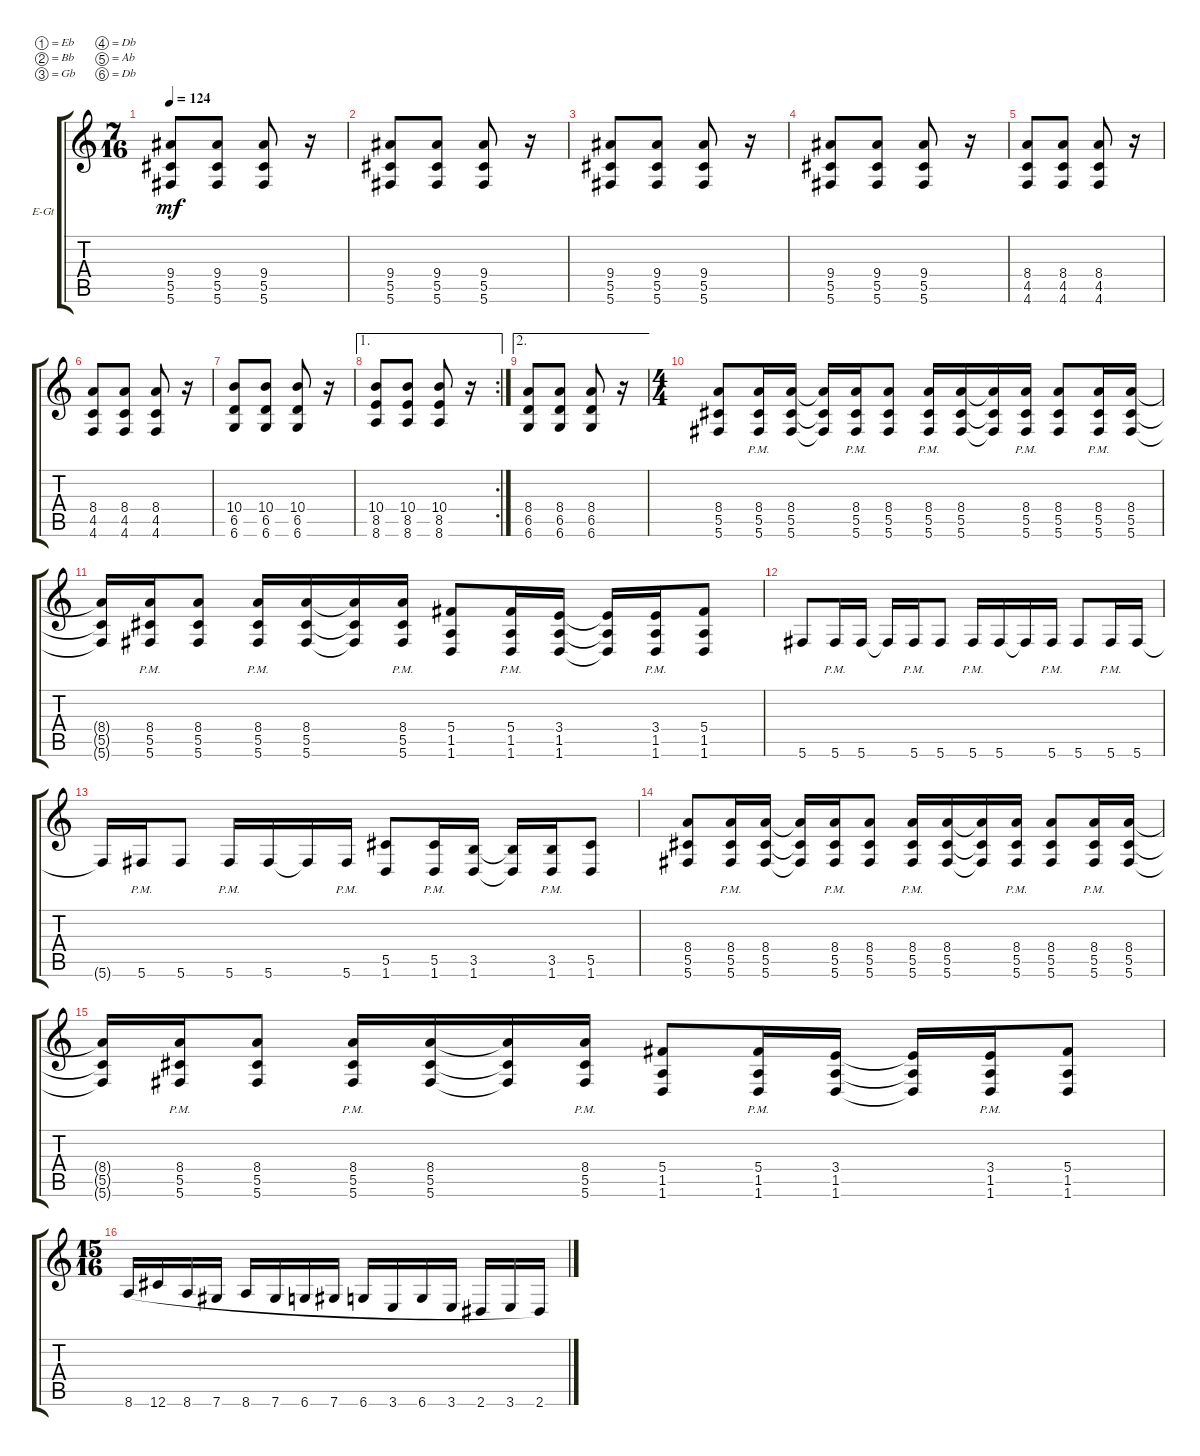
\defaultSystemsLayout 4
\bracketExtendMode groupsimilarinstruments
\firstSystemTrackNameOrientation horizontal
\otherSystemsTrackNameOrientation horizontal
\track ("Nolly" "E-Gt") {instrument overdrivenguitar}
\staff {score tabs}
\tuning (Eb4 Bb3 Gb3 Db3 Ab2 Db2)
\ts (7 16)
\tempo 124
\clef g2
\ks c
(5.6 5.5 9.4).8{dy mf} (9.4 5.5 5.6).8 (5.6 5.5 9.4).8 r.16 |
(5.6 5.5 9.4).8 (9.4 5.5 5.6).8 (5.6 5.5 9.4).8 r.16 |
(5.6 5.5 9.4).8 (9.4 5.5 5.6).8 (5.6 5.5 9.4).8 r.16 |
(5.6 5.5 9.4).8 (9.4 5.5 5.6).8 (5.6 5.5 9.4).8 r.16 |
(4.6 4.5 8.4).8 (8.4 4.5 4.6).8 (4.6 4.5 8.4).8 r.16 |
(4.6 4.5 8.4).8 (8.4 4.5 4.6).8 (4.6 4.5 8.4).8 r.16 |
(6.6 6.5 10.4).8 (10.4 6.5 6.6).8 (6.6 6.5 10.4).8 r.16 |
\ae 1
\rc 2
(8.5 8.6 10.4).8 (10.4 8.6 8.5).8 (10.4 8.5 8.6).8 r.16 |
\ae 2
(6.6 6.5 8.4).8 (8.4 6.5 6.6).8 (8.4 6.5 6.6).8 r.16 |
\ts (4 4)
(5.6 5.5 8.4).8 (5.6{pm} 5.5{pm} 8.4{pm}).16 (8.4 5.5 5.6).16 (5.6{t} 5.5{t} 8.4{t}).16 (8.4{pm} 5.5{pm} 5.6{pm}).16 (5.6 5.5 8.4).8 (5.6{pm} 5.5{pm} 8.4{pm}).16 (8.4 5.5 5.6).16 (8.4{t} 5.5{t} 5.6{t}).16 (5.6{pm} 5.5{pm} 8.4{pm}).16 (8.4 5.5 5.6).8 (5.6{pm} 5.5{pm} 8.4{pm}).16 (8.4 5.5 5.6).16 |
(5.6{t} 5.5{t} 8.4{t}).16 (8.4{pm} 5.5{pm} 5.6{pm}).16 (5.6 5.5 8.4).8 (8.4{pm} 5.5{pm} 5.6{pm}).16 (5.6 5.5 8.4).16 (8.4{t} 5.5{t} 5.6{t}).16 (5.6{pm} 5.5{pm} 8.4{pm}).16 (5.4 1.5 1.6).8 (1.6{pm} 1.5{pm} 5.4{pm}).16 (3.4 1.5 1.6).16 (1.6{t} 1.5{t} 3.4{t}).16 (3.4{pm} 1.5{pm} 1.6{pm}).16 (1.6 1.5 5.4).8 |
5.6.8 5.6{pm}.16 5.6.16 5.6{t}.16 5.6{pm}.16 5.6.8 5.6{pm}.16 5.6.16 5.6{t}.16 5.6{pm}.16 5.6.8 5.6{pm}.16 5.6.16 |
5.6{t}.16 5.6{pm}.16 5.6.8 5.6{pm}.16 5.6.16 5.6{t}.16 5.6{pm}.16 (5.5 1.6).8 (1.6{pm} 5.5{pm}).16 (3.5 1.6).16 (1.6{t} 3.5{t}).16 (3.5{pm} 1.6{pm}).16 (1.6 5.5).8 |
(5.6 5.5 8.4).8 (5.6{pm} 5.5{pm} 8.4{pm}).16 (8.4 5.5 5.6).16 (5.6{t} 5.5{t} 8.4{t}).16 (8.4{pm} 5.5{pm} 5.6{pm}).16 (5.6 5.5 8.4).8 (5.6{pm} 5.5{pm} 8.4{pm}).16 (8.4 5.5 5.6).16 (8.4{t} 5.5{t} 5.6{t}).16 (5.6{pm} 5.5{pm} 8.4{pm}).16 (8.4 5.5 5.6).8 (5.6{pm} 5.5{pm} 8.4{pm}).16 (8.4 5.5 5.6).16 |
(5.6{t} 5.5{t} 8.4{t}).16 (8.4{pm} 5.5{pm} 5.6{pm}).16 (5.6 5.5 8.4).8 (8.4{pm} 5.5{pm} 5.6{pm}).16 (5.6 5.5 8.4).16 (8.4{t} 5.5{t} 5.6{t}).16 (5.6{pm} 5.5{pm} 8.4{pm}).16 (5.4 1.5 1.6).8 (1.6{pm} 1.5{pm} 5.4{pm}).16 (3.4 1.5 1.6).16 (1.6{t} 1.5{t} 3.4{t}).16 (3.4{pm} 1.5{pm} 1.6{pm}).16 (1.6 1.5 5.4).8 |
\ts (15 16)
8.6.16{legatoorigin} 12.6.16{legatoorigin} 8.6.16{legatoorigin} 7.6.16{legatoorigin} 8.6.16{legatoorigin} 7.6.16{legatoorigin} 6.6.16{legatoorigin} 7.6.16{legatoorigin} 6.6.16{legatoorigin} 3.6.16{legatoorigin} 6.6.16{legatoorigin} 3.6.16{legatoorigin} 2.6.16{legatoorigin} 3.6.16{legatoorigin} 2.6.16
